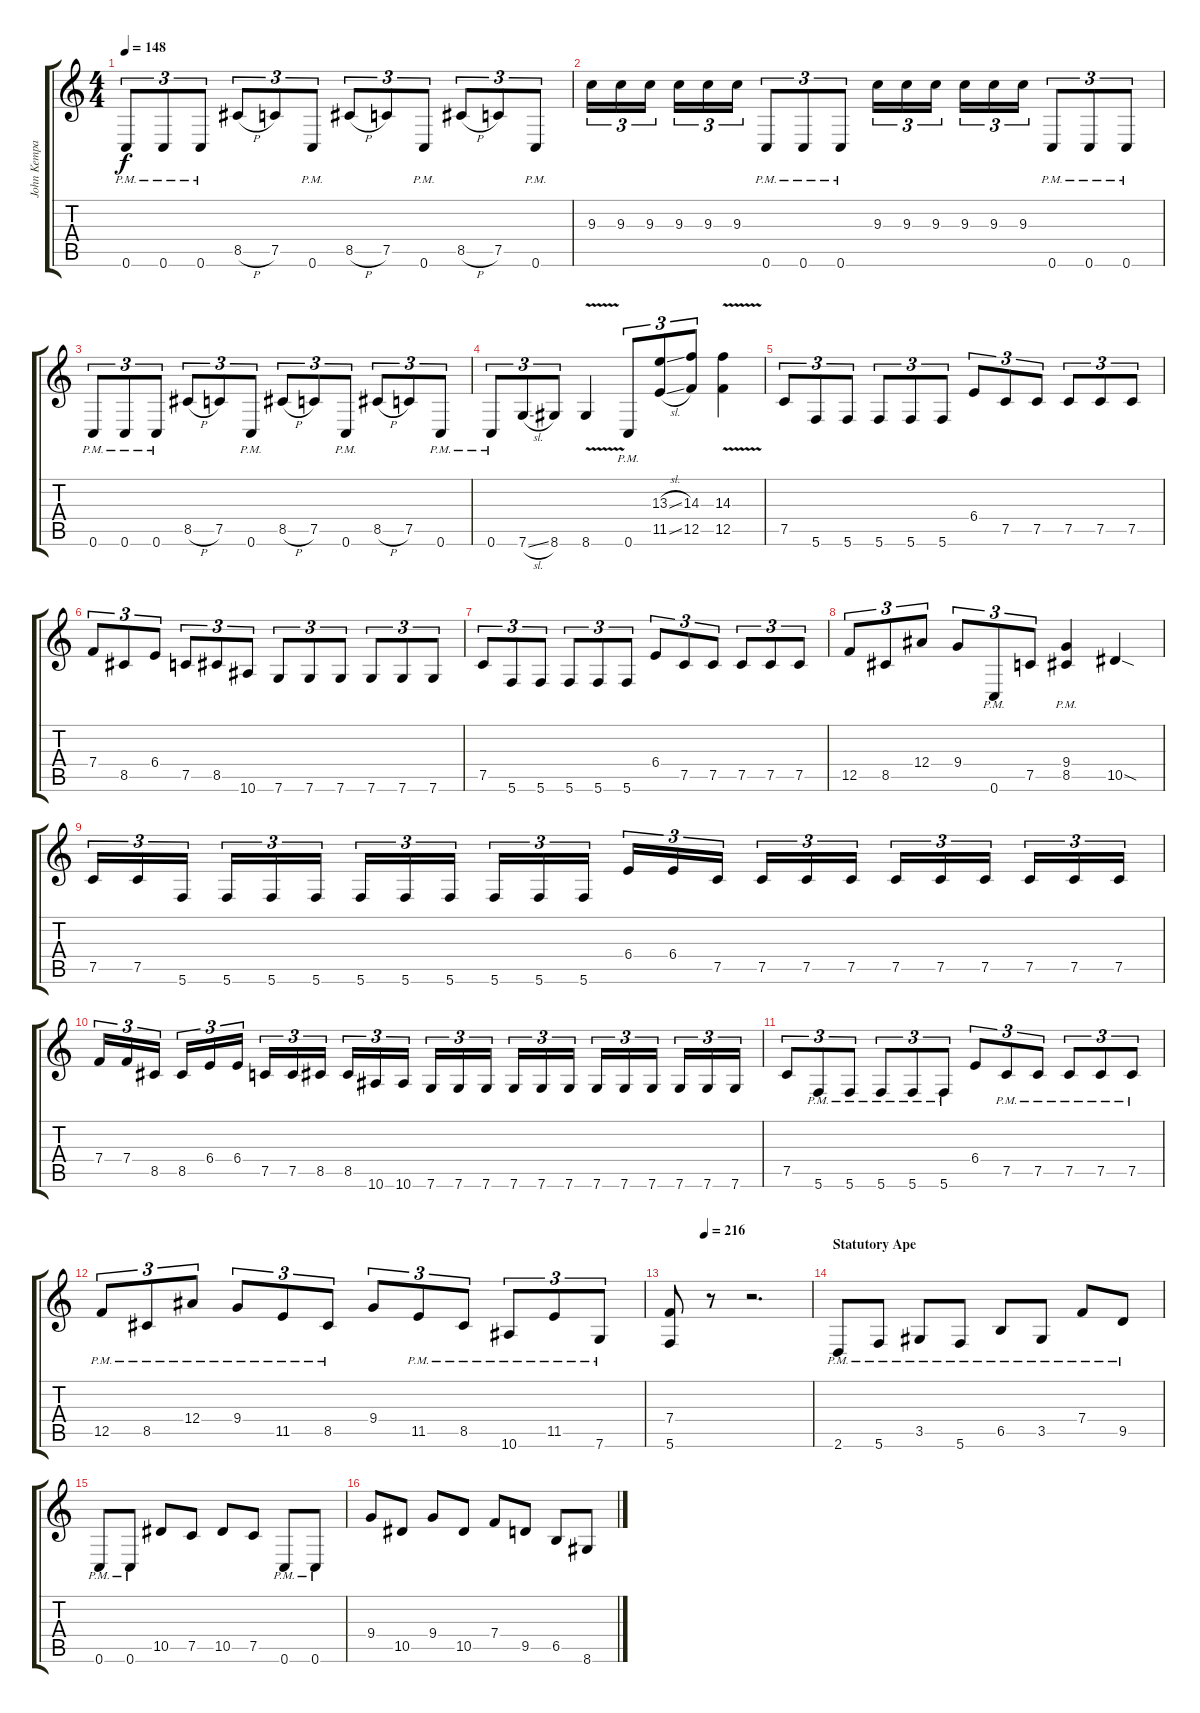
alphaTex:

\track ("John Kempainen (Rhythm Guitar)" "John Kempa") {instrument distortionguitar}
\staff {score tabs}
\tuning (C4 G3 Eb3 Bb2 F2 C2) {hide}
\ts (4 4)
\tempo 148
\clef g2
\ks c
0.6{pm}.8{tu (3 2) dy f} 0.6{pm}.8{tu (3 2)} 0.6{pm}.8{tu (3 2)} 8.5{h}.8{tu (3 2)} 7.5.8{tu (3 2)} 0.6{pm}.8{tu (3 2)} 8.5{h}.8{tu (3 2)} 7.5.8{tu (3 2)} 0.6{pm}.8{tu (3 2)} 8.5{h}.8{tu (3 2)} 7.5.8{tu (3 2)} 0.6{pm}.8{tu (3 2)} |
9.3.16{tu (3 2)} 9.3.16{tu (3 2)} 9.3.16{tu (3 2)} 9.3.16{tu (3 2)} 9.3.16{tu (3 2)} 9.3.16{tu (3 2)} 0.6{pm}.8{tu (3 2)} 0.6{pm}.8{tu (3 2)} 0.6{pm}.8{tu (3 2)} 9.3.16{tu (3 2)} 9.3.16{tu (3 2)} 9.3.16{tu (3 2)} 9.3.16{tu (3 2)} 9.3.16{tu (3 2)} 9.3.16{tu (3 2)} 0.6{pm}.8{tu (3 2)} 0.6{pm}.8{tu (3 2)} 0.6{pm}.8{tu (3 2)} |
0.6{pm}.8{tu (3 2)} 0.6{pm}.8{tu (3 2)} 0.6{pm}.8{tu (3 2)} 8.5{h}.8{tu (3 2)} 7.5.8{tu (3 2)} 0.6{pm}.8{tu (3 2)} 8.5{h}.8{tu (3 2)} 7.5.8{tu (3 2)} 0.6{pm}.8{tu (3 2)} 8.5{h}.8{tu (3 2)} 7.5.8{tu (3 2)} 0.6{pm}.8{tu (3 2)} |
0.6{pm}.8{tu (3 2)} 7.6{sl}.8{tu (3 2)} 8.6.8{tu (3 2)} 8.6{v}.4 0.6{pm}.8{tu (3 2)} (13.3{sl} 11.5{sl}).8{tu (3 2)} (14.3 12.5).8{tu (3 2)} (14.3{v} 12.5{v}).4 |
7.5.8{tu (3 2)} 5.6.8{tu (3 2)} 5.6.8{tu (3 2)} 5.6.8{tu (3 2)} 5.6.8{tu (3 2)} 5.6.8{tu (3 2)} 6.4.8{tu (3 2)} 7.5.8{tu (3 2)} 7.5.8{tu (3 2)} 7.5.8{tu (3 2)} 7.5.8{tu (3 2)} 7.5.8{tu (3 2)} |
7.4.8{tu (3 2)} 8.5.8{tu (3 2)} 6.4.8{tu (3 2)} 7.5.8{tu (3 2)} 8.5.8{tu (3 2)} 10.6.8{tu (3 2)} 7.6.8{tu (3 2)} 7.6.8{tu (3 2)} 7.6.8{tu (3 2)} 7.6.8{tu (3 2)} 7.6.8{tu (3 2)} 7.6.8{tu (3 2)} |
7.5.8{tu (3 2)} 5.6.8{tu (3 2)} 5.6.8{tu (3 2)} 5.6.8{tu (3 2)} 5.6.8{tu (3 2)} 5.6.8{tu (3 2)} 6.4.8{tu (3 2)} 7.5.8{tu (3 2)} 7.5.8{tu (3 2)} 7.5.8{tu (3 2)} 7.5.8{tu (3 2)} 7.5.8{tu (3 2)} |
12.5.8{tu (3 2)} 8.5.8{tu (3 2)} 12.4.8{tu (3 2)} 9.4.8{tu (3 2)} 0.6{pm}.8{tu (3 2)} 7.5.8{tu (3 2)} (9.4{pm} 8.5{pm}).4 10.5{sod}.4 |
7.5.16{tu (3 2)} 7.5.16{tu (3 2)} 5.6.16{tu (3 2)} 5.6.16{tu (3 2)} 5.6.16{tu (3 2)} 5.6.16{tu (3 2)} 5.6.16{tu (3 2)} 5.6.16{tu (3 2)} 5.6.16{tu (3 2)} 5.6.16{tu (3 2)} 5.6.16{tu (3 2)} 5.6.16{tu (3 2)} 6.4.16{tu (3 2)} 6.4.16{tu (3 2)} 7.5.16{tu (3 2)} 7.5.16{tu (3 2)} 7.5.16{tu (3 2)} 7.5.16{tu (3 2)} 7.5.16{tu (3 2)} 7.5.16{tu (3 2)} 7.5.16{tu (3 2)} 7.5.16{tu (3 2)} 7.5.16{tu (3 2)} 7.5.16{tu (3 2)} |
7.4.16{tu (3 2)} 7.4.16{tu (3 2)} 8.5.16{tu (3 2)} 8.5.16{tu (3 2)} 6.4.16{tu (3 2)} 6.4.16{tu (3 2)} 7.5.16{tu (3 2)} 7.5.16{tu (3 2)} 8.5.16{tu (3 2)} 8.5.16{tu (3 2)} 10.6.16{tu (3 2)} 10.6.16{tu (3 2)} 7.6.16{tu (3 2)} 7.6.16{tu (3 2)} 7.6.16{tu (3 2)} 7.6.16{tu (3 2)} 7.6.16{tu (3 2)} 7.6.16{tu (3 2)} 7.6.16{tu (3 2)} 7.6.16{tu (3 2)} 7.6.16{tu (3 2)} 7.6.16{tu (3 2)} 7.6.16{tu (3 2)} 7.6.16{tu (3 2)} |
7.5.8{tu (3 2)} 5.6{pm}.8{tu (3 2)} 5.6{pm}.8{tu (3 2)} 5.6{pm}.8{tu (3 2)} 5.6{pm}.8{tu (3 2)} 5.6{pm}.8{tu (3 2)} 6.4.8{tu (3 2)} 7.5{pm}.8{tu (3 2)} 7.5{pm}.8{tu (3 2)} 7.5{pm}.8{tu (3 2)} 7.5{pm}.8{tu (3 2)} 7.5{pm}.8{tu (3 2)} |
12.5{pm}.8{tu (3 2)} 8.5{pm}.8{tu (3 2)} 12.4{pm}.8{tu (3 2)} 9.4{pm}.8{tu (3 2)} 11.5{pm}.8{tu (3 2)} 8.5{pm}.8{tu (3 2)} 9.4.8{tu (3 2)} 11.5{pm}.8{tu (3 2)} 8.5{pm}.8{tu (3 2)} 10.6{pm}.8{tu (3 2)} 11.5{pm}.8{tu (3 2)} 7.6{pm}.8{tu (3 2)} |
\tempo (216 0.25)
(7.4 5.6).8 r.8 r.2{d} |
\section ("" "Statutory Ape")
2.6{pm}.8 5.6{pm}.8 3.5{pm}.8 5.6{pm}.8 6.5{pm}.8 3.5{pm}.8 7.4{pm}.8 9.5{pm}.8 |
0.6{pm}.8 0.6{pm}.8 10.5.8 7.5.8 10.5.8 7.5.8 0.6{pm}.8 0.6{pm}.8 |
9.4.8 10.5.8 9.4.8 10.5.8 7.4.8 9.5.8 6.5.8 8.6.8
